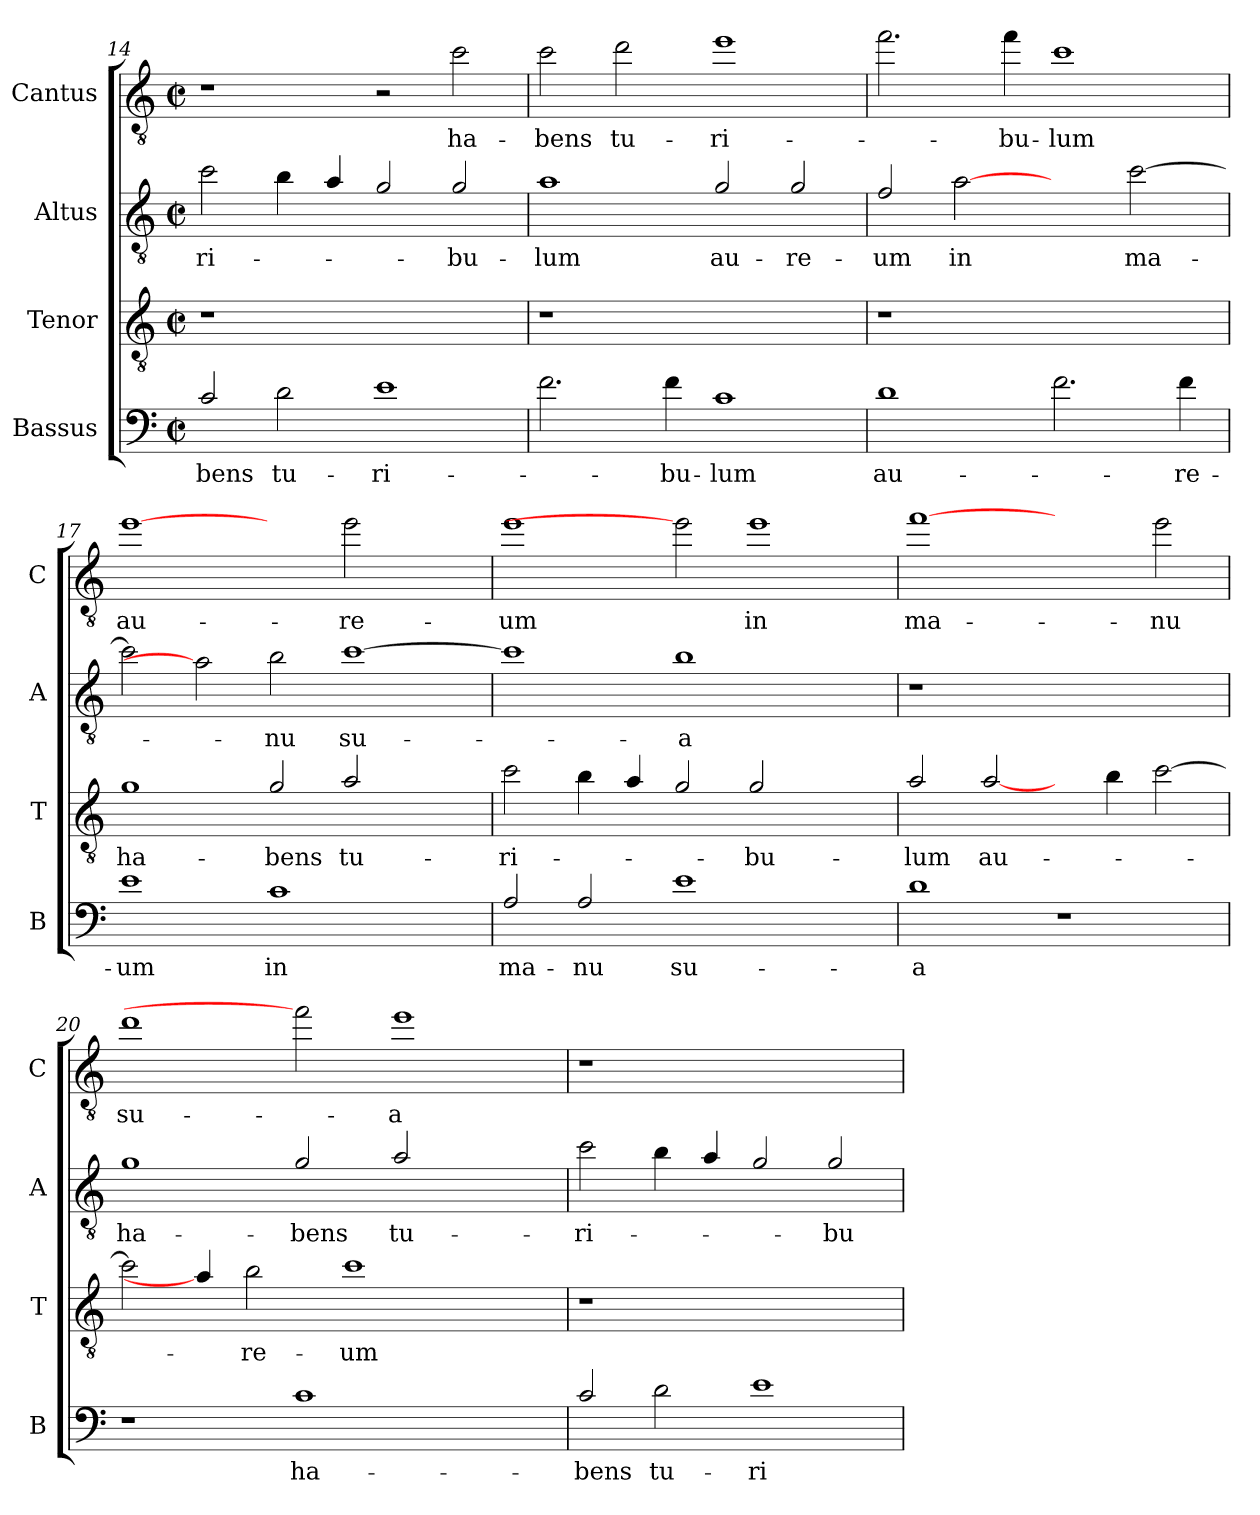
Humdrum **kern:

**kern	**text	**kern	**text	**kern	**text	**kern	**text
*part4	*part4	*part3	*part3	*part2	*part2	*part1	*part1
*staff4	*staff4	*staff3	*staff3	*staff2	*staff2	*staff1	*staff1
*I"Bassus	*	*I"Tenor	*	*I"Altus	*	*I"Cantus	*
*I'B	*	*I'T	*	*I'A	*	*I'C	*
!!LO:PB:g=z
*clefF4	*	*clefGv2	*	*clefGv2	*	*clefGv2	*
*ITrd7c12	*	*ITrd7c12	*	*ITrd7c12	*	*ITrd7c12	*
*k[]	*	*k[]	*	*k[]	*	*k[]	*
*C:	*	*C:	*	*C:	*	*C:	*
*M2/2	*	*M2/2	*	*M2/2	*	*M2/2	*
*met(c|)	*	*met(c|)	*	*met(c|)	*	*met(c|)	*
=14	=14	=14	=14	=14	=14	=14	=14
!	!LO:LY:b	!	!	!	!LO:LY:b	!	!
2C/	-bens	1r	.	2c\	-ri-	1r	.
!	!LO:LY:b	!	!	!	!	!	!
2D\	tu-	.	.	4B\	.	.	.
.	.	.	.	4A/	.	.	.
!	!LO:LY:b	!	!	!	!	!	!
1E	-ri-	1ryy	.	2G/	.	2r	.
!	!	!	!	!	!LO:LY:b	!	!LO:LY:b
.	.	.	.	2G/	-bu-	2c\	ha-
=15	=15	=15	=15	=15	=15	=15	=15
!	!	!	!	!	!LO:LY:b	!	!LO:LY:b
2.F\	.	1r	.	1A	-lum	2c\	-bens
!	!	!	!	!	!	!	!LO:LY:b
.	.	.	.	.	.	2d\	tu-
!	!LO:LY:b	!	!	!	!	!	!
4F\	-bu-	.	.	.	.	.	.
!	!LO:LY:b	!	!	!	!LO:LY:b	!	!LO:LY:b
1C	-lum	1ryy	.	2G/	au-	1e	-ri-
!	!	!	!	!	!LO:LY:b	!	!
.	.	.	.	2G/	-re-	.	.
=16	=16	=16	=16	=16	=16	=16	=16
!	!LO:LY:b	!	!	!	!LO:LY:b	!	!
1D	au-	1r	.	2F/	-um	2.f\	.
!	!	!	!	!	!LO:LY:b	!	!
.	.	.	.	[2A	in	.	.
!	!	!	!	!	!	!	!LO:LY:b
.	.	.	.	.	.	4f\	-bu-
!	!	!	!	!	!	!	!LO:LY:b
2.F\	.	1ryy	.	2ryy	.	1c	-lum
!	!	!	!	!	!LO:LY:b	!	!
.	.	.	.	[2c\	ma-	.	.
!	!LO:LY:b	!	!	!	!	!	!
4F\	-re-	.	.	.	.	.	.
=17	=17	=17	=17	=17	=17	=17	=17
!	!LO:LY:b	!	!LO:LY:b	!	!	!	!LO:LY:b
1E	-um	1G	ha-	2c\]	.	[1e	au-
.	.	.	.	2A]	.	.	.
!	!LO:LY:b	!	!LO:LY:b	!	!LO:LY:b	!	!
1C	in	2G/	-bens	2B\	-nu	2ryy	.
!	!	!	!LO:LY:b	!	!LO:LY:b	!	!LO:LY:b
.	.	2A/	tu-	[1c	su-	2e\	-re-
2ryy	.	2ryy	.	.	.	2ryy	.
=18	=18	=18	=18	=18	=18	=18	=18
!	!LO:LY:b	!	!LO:LY:b	!	!	!	!LO:LY:b
2AA/	ma-	2c\	-ri-	1c]	.	1e	-um
!	!LO:LY:b	!	!	!	!	!	!
2AA/	-nu	4B\	.	.	.	.	.
.	.	4A/	.	.	.	.	.
!	!LO:LY:b	!	!	!	!LO:LY:b	!	!
1E	su-	2G/	.	1B	-a	2e]	.
!	!	!	!LO:LY:b	!	!	!	!LO:LY:b
.	.	2G/	-bu-	.	.	1e	in
2ryy	.	2ryy	.	2ryy	.	.	.
!!LO:LB:g=z
=19	=19	=19	=19	=19	=19	=19	=19
!	!LO:LY:b	!	!LO:LY:b	!	!	!	!LO:LY:b
1D	-a	2A/	-lum	1r	.	[1f	ma-
!	!	!	!LO:LY:b	!	!	!	!
.	.	[2A/	au-	.	.	.	.
1r	.	4ryy	.	1ryy	.	2ryy	.
.	.	4B\	.	.	.	.	.
!	!	!	!	!	!	!	!LO:LY:b
.	.	[2c\	.	.	.	2e\	-nu
=20	=20	=20	=20	=20	=20	=20	=20
!	!	!	!	!	!LO:LY:b	!	!LO:LY:b
1r	.	2c\]	.	1G	ha-	1d	su-
.	.	4A/]	.	.	.	.	.
!	!	!	!LO:LY:b	!	!	!	!
.	.	2B\	-re-	.	.	.	.
!	!LO:LY:b	!	!	!	!LO:LY:b	!	!
1C	ha-	.	.	2G/	-bens	2f]	.
!	!	!	!LO:LY:b	!	!	!	!
.	.	1c	-um	.	.	.	.
!	!	!	!	!	!LO:LY:b	!	!LO:LY:b
.	.	.	.	2A/	tu-	1e	-a
2ryy	.	.	.	2ryy	.	.	.
.	.	4ryy	.	.	.	.	.
=21	=21	=21	=21	=21	=21	=21	=21
!	!LO:LY:b	!	!	!	!LO:LY:b	!	!
2C/	-bens	1r	.	2c\	-ri-	1r	.
!	!LO:LY:b	!	!	!	!	!	!
2D\	tu-	.	.	4B\	.	.	.
.	.	.	.	4A/	.	.	.
!	!LO:LY:b	!	!	!	!	!	!
1E	-ri-	1ryy	.	2G/	.	1ryy	.
!	!	!	!	!	!LO:LY:b	!	!
.	.	.	.	2G/	-bu-	.	.
=	=	=	=	=	=	=	=
*-	*-	*-	*-	*-	*-	*-	*-
